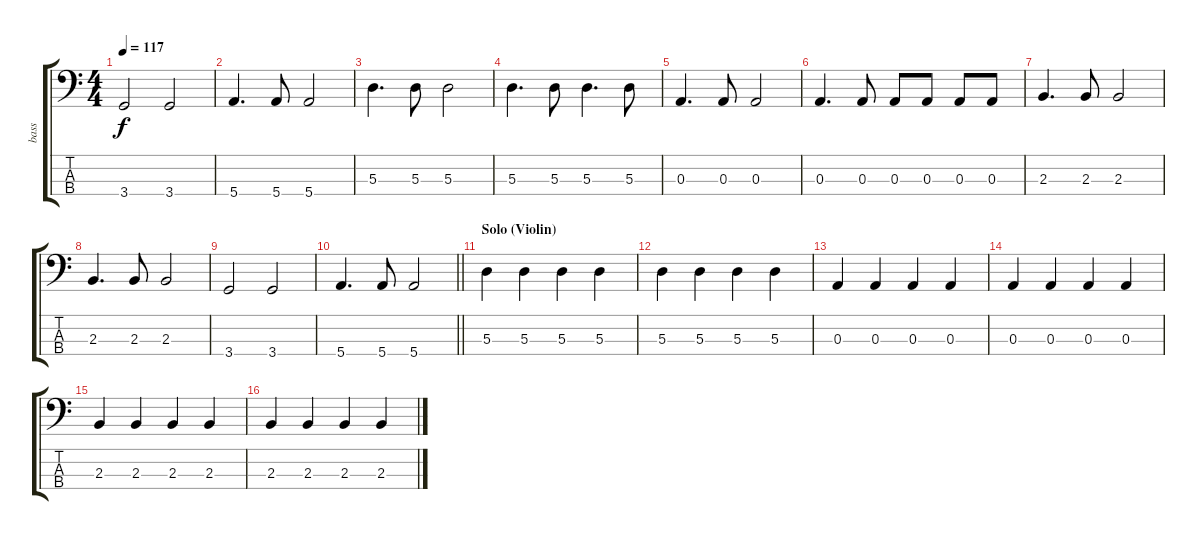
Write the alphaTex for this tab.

\track ("bass" "bass") {instrument electricbassfinger}
\staff {score tabs}
\tuning (G2 D2 A1 E1) {hide}
\ts (4 4)
\tempo 117
\clef f4
\ks c
3.4.2{dy f} 3.4.2 |
5.4.4{d} 5.4.8 5.4.2 |
5.3.4{d} 5.3.8 5.3.2 |
5.3.4{d} 5.3.8 5.3.4{d} 5.3.8 |
0.3.4{d} 0.3.8 0.3.2 |
0.3.4{d} 0.3.8 0.3.8 0.3.8 0.3.8 0.3.8 |
2.3.4{d} 2.3.8 2.3.2 |
2.3.4{d} 2.3.8 2.3.2 |
3.4.2 3.4.2 |
\barLineRight lightlight
5.4.4{d} 5.4.8 5.4.2 |
\section ("" "Solo (Violin)")
5.3.4 5.3.4 5.3.4 5.3.4 |
5.3.4 5.3.4 5.3.4 5.3.4 |
0.3.4 0.3.4 0.3.4 0.3.4 |
0.3.4 0.3.4 0.3.4 0.3.4 |
2.3.4 2.3.4 2.3.4 2.3.4 |
2.3.4 2.3.4 2.3.4 2.3.4
